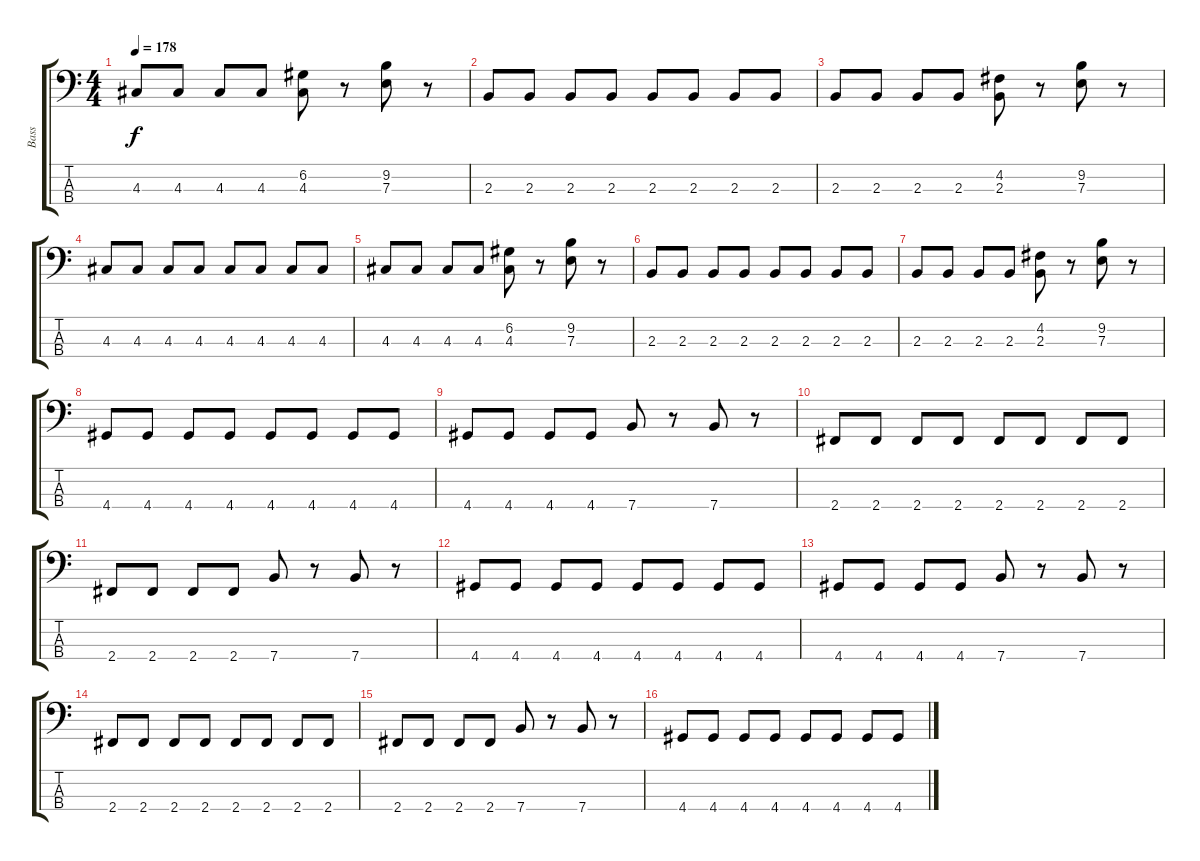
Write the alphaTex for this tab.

\track ("Bass" "Bass") {mute instrument electricbassfinger}
\staff {score tabs}
\tuning (G2 D2 A1 E1) {hide}
\ts (4 4)
\tempo 178
\clef f4
\ks c
4.3.8{dy f} 4.3.8 4.3.8 4.3.8 (6.2 4.3).8 r.8 (9.2 7.3).8 r.8 |
2.3.8 2.3.8 2.3.8 2.3.8 2.3.8 2.3.8 2.3.8 2.3.8 |
2.3.8 2.3.8 2.3.8 2.3.8 (4.2 2.3).8 r.8 (9.2 7.3).8 r.8 |
4.3.8 4.3.8 4.3.8 4.3.8 4.3.8 4.3.8 4.3.8 4.3.8 |
4.3.8 4.3.8 4.3.8 4.3.8 (6.2 4.3).8 r.8 (9.2 7.3).8 r.8 |
2.3.8 2.3.8 2.3.8 2.3.8 2.3.8 2.3.8 2.3.8 2.3.8 |
2.3.8 2.3.8 2.3.8 2.3.8 (4.2 2.3).8 r.8 (9.2 7.3).8 r.8 |
4.4.8 4.4.8 4.4.8 4.4.8 4.4.8 4.4.8 4.4.8 4.4.8 |
4.4.8 4.4.8 4.4.8 4.4.8 7.4.8 r.8 7.4.8 r.8 |
2.4.8 2.4.8 2.4.8 2.4.8 2.4.8 2.4.8 2.4.8 2.4.8 |
2.4.8 2.4.8 2.4.8 2.4.8 7.4.8 r.8 7.4.8 r.8 |
4.4.8 4.4.8 4.4.8 4.4.8 4.4.8 4.4.8 4.4.8 4.4.8 |
4.4.8 4.4.8 4.4.8 4.4.8 7.4.8 r.8 7.4.8 r.8 |
2.4.8 2.4.8 2.4.8 2.4.8 2.4.8 2.4.8 2.4.8 2.4.8 |
2.4.8 2.4.8 2.4.8 2.4.8 7.4.8 r.8 7.4.8 r.8 |
4.4.8 4.4.8 4.4.8 4.4.8 4.4.8 4.4.8 4.4.8 4.4.8
